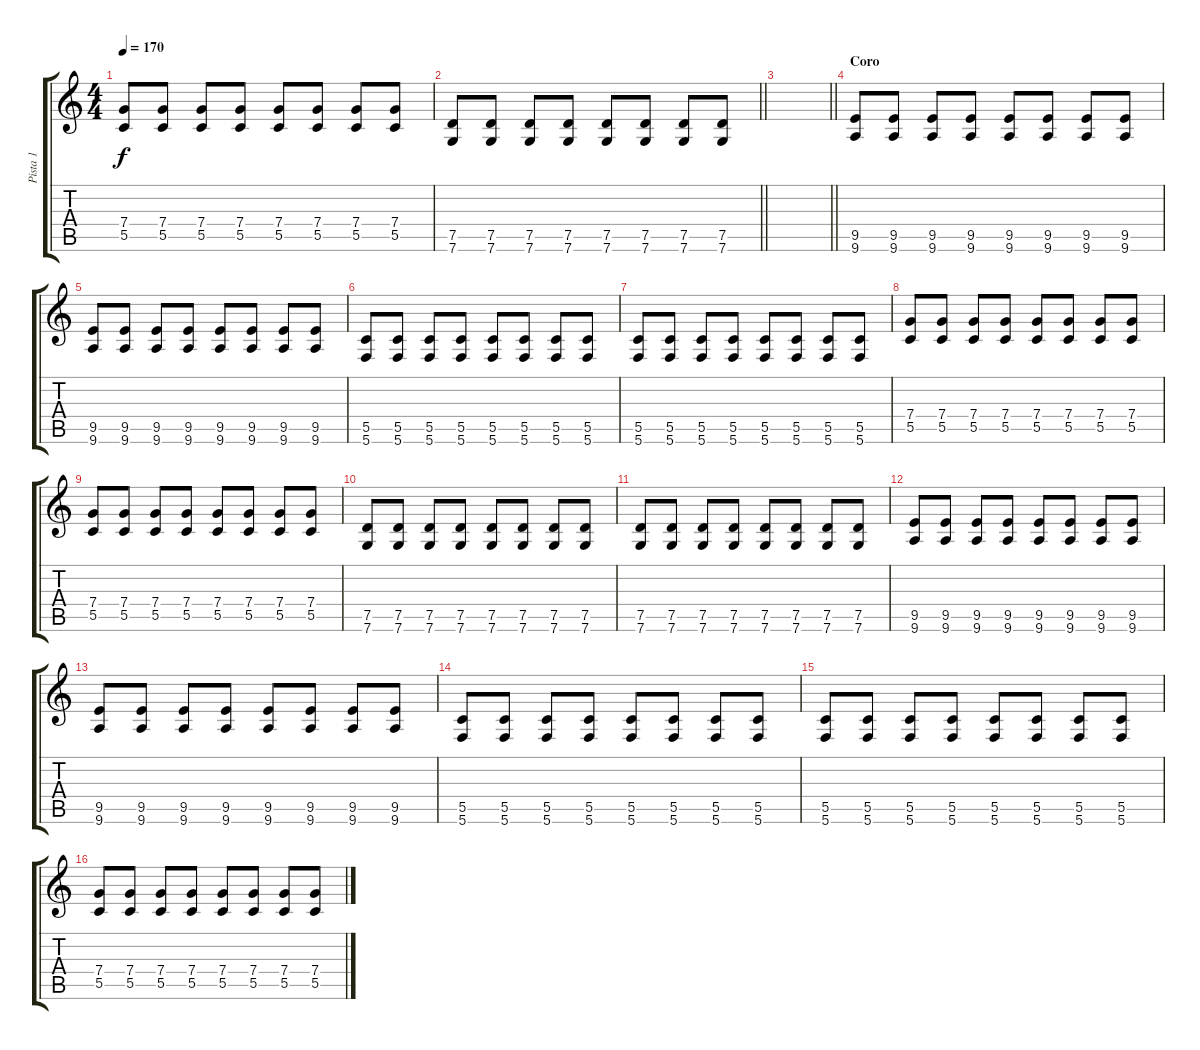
\track ("Pista 1" "Pista 1") {instrument distortionguitar}
\staff {score tabs}
\tuning (D4 A3 F3 C3 G2 C2) {hide}
\ts (4 4)
\tempo 170
\clef g2
\ks c
(7.4 5.5).8{dy f} (7.4 5.5).8 (7.4 5.5).8 (7.4 5.5).8 (7.4 5.5).8 (7.4 5.5).8 (7.4 5.5).8 (7.4 5.5).8 |
\barLineRight lightlight
(7.5 7.6).8 (7.5 7.6).8 (7.5 7.6).8 (7.5 7.6).8 (7.5 7.6).8 (7.5 7.6).8 (7.5 7.6).8 (7.5 7.6).8 |
\barLineRight lightlight
|
\section ("" "Coro")
(9.5 9.6).8 (9.5 9.6).8 (9.5 9.6).8 (9.5 9.6).8 (9.5 9.6).8 (9.5 9.6).8 (9.5 9.6).8 (9.5 9.6).8 |
(9.5 9.6).8 (9.5 9.6).8 (9.5 9.6).8 (9.5 9.6).8 (9.5 9.6).8 (9.5 9.6).8 (9.5 9.6).8 (9.5 9.6).8 |
(5.5 5.6).8 (5.5 5.6).8 (5.5 5.6).8 (5.5 5.6).8 (5.5 5.6).8 (5.5 5.6).8 (5.5 5.6).8 (5.5 5.6).8 |
(5.5 5.6).8 (5.5 5.6).8 (5.5 5.6).8 (5.5 5.6).8 (5.5 5.6).8 (5.5 5.6).8 (5.5 5.6).8 (5.5 5.6).8 |
(7.4 5.5).8 (7.4 5.5).8 (7.4 5.5).8 (7.4 5.5).8 (7.4 5.5).8 (7.4 5.5).8 (7.4 5.5).8 (7.4 5.5).8 |
(7.4 5.5).8 (7.4 5.5).8 (7.4 5.5).8 (7.4 5.5).8 (7.4 5.5).8 (7.4 5.5).8 (7.4 5.5).8 (7.4 5.5).8 |
(7.5 7.6).8 (7.5 7.6).8 (7.5 7.6).8 (7.5 7.6).8 (7.5 7.6).8 (7.5 7.6).8 (7.5 7.6).8 (7.5 7.6).8 |
(7.5 7.6).8 (7.5 7.6).8 (7.5 7.6).8 (7.5 7.6).8 (7.5 7.6).8 (7.5 7.6).8 (7.5 7.6).8 (7.5 7.6).8 |
(9.5 9.6).8 (9.5 9.6).8 (9.5 9.6).8 (9.5 9.6).8 (9.5 9.6).8 (9.5 9.6).8 (9.5 9.6).8 (9.5 9.6).8 |
(9.5 9.6).8 (9.5 9.6).8 (9.5 9.6).8 (9.5 9.6).8 (9.5 9.6).8 (9.5 9.6).8 (9.5 9.6).8 (9.5 9.6).8 |
(5.5 5.6).8 (5.5 5.6).8 (5.5 5.6).8 (5.5 5.6).8 (5.5 5.6).8 (5.5 5.6).8 (5.5 5.6).8 (5.5 5.6).8 |
(5.5 5.6).8 (5.5 5.6).8 (5.5 5.6).8 (5.5 5.6).8 (5.5 5.6).8 (5.5 5.6).8 (5.5 5.6).8 (5.5 5.6).8 |
(7.4 5.5).8 (7.4 5.5).8 (7.4 5.5).8 (7.4 5.5).8 (7.4 5.5).8 (7.4 5.5).8 (7.4 5.5).8 (7.4 5.5).8
